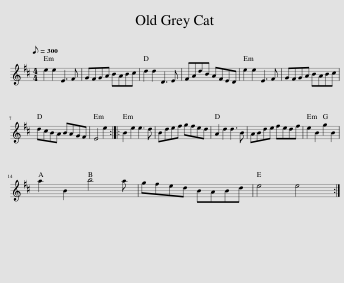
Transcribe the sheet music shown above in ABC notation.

X:1
L:1/8
Q:1/8=300
M:4/4
I:linebreak $
K:D
V:1 treble
V:1
 e2 e2 E3 F | GFGA BABc | d2 d2 D3 E | FAdB AFED | e2 e2 E3 F | %5
 GFGA BABc |$ dcBA BAGF | E4 e2 :: B2 e2 e3 d | Bdef gfed | %10
 A2 d2 d3 B | ABde fedf | e2 B2 g2 B2 |$ a2 B2 b4 a | gfed BABd | %15
 e4 e4 :| %16
